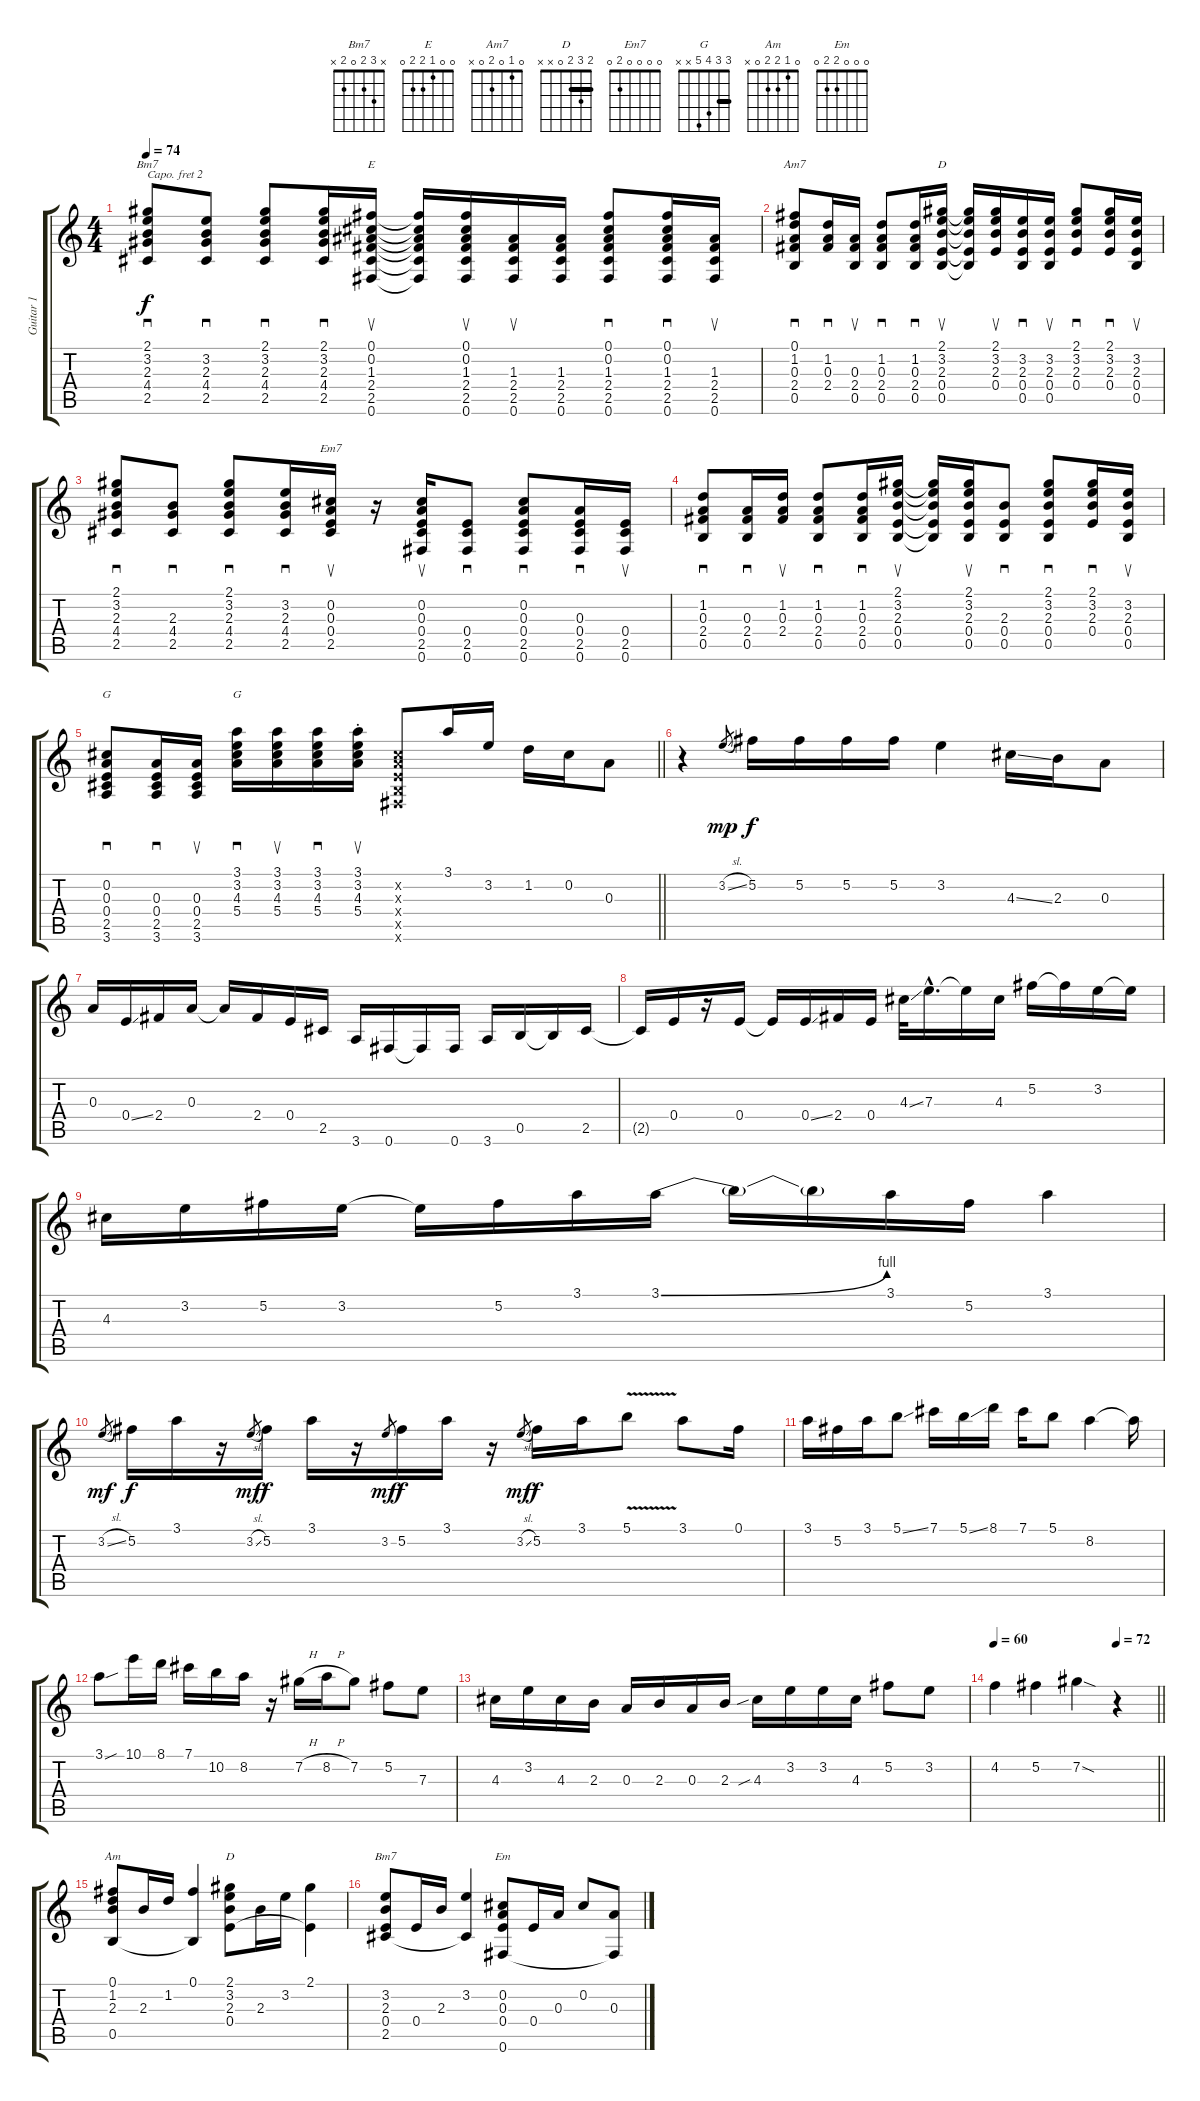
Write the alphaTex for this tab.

\track ("Guitar 1" "Guitar 1") {instrument acousticguitarsteel}
\staff {score tabs}
\capo 2
\tuning (E4 B3 G3 D3 A2 E2) {hide}
\chord ("Bm7" x 3 2 4 2 x) {barre 2}
\chord ("E" 0 0 1 2 2 0)
\chord ("Am7" 0 1 0 2 0 x)
\chord ("D" 2 3 2 0 0 x) {barre 2}
\chord ("Em7" 0 0 0 0 2 0)
\chord ("G" x 0 0 0 2 3)
\chord ("G" 3 3 4 5 x x) {barre 3}
\chord ("Am" 0 1 2 2 0 x)
\chord ("D" 2 3 2 0 x x) {barre 2}
\chord ("Bm7" x 3 2 0 2 x)
\chord ("Em" 0 0 0 2 2 0)
\ts (4 4)
\tempo 74
\clef g2
\ks c
(2.1 3.2 2.3 4.4 2.5).8{sd ch "Bm7" dy f} (3.2 2.3 4.4 2.5).8{sd} (2.1 3.2 2.3 4.4 2.5).8{sd} (2.1 3.2 2.3 4.4 2.5).16{sd} (0.1 0.2 1.3 2.4 2.5 0.6).16{su ch "E"} (0.1{t} 0.2{t} 1.3{t} 2.4{t} 2.5{t} 0.6{t}).16 (0.1 0.2 1.3 2.4 2.5 0.6).16{su} (1.3 2.4 2.5 0.6).16{su} (1.3 2.4 2.5 0.6).16 (0.1 0.2 1.3 2.4 2.5 0.6).8{sd} (0.1 0.2 1.3 2.4 2.5 0.6).16{sd} (1.3 2.4 2.5 0.6).16{su} |
(0.1 1.2 0.3 2.4 0.5).8{sd ch "Am7"} (1.2 0.3 2.4).16{sd} (0.3 2.4 0.5).16{su} (1.2 0.3 2.4 0.5).8{sd} (1.2 0.3 2.4 0.5).16{sd} (2.1 3.2 2.3 0.4 0.5).16{su ch "D"} (2.1{t} 3.2{t} 2.3{t} 0.4{t} 0.5{t}).16 (2.1 3.2 2.3 0.4).16{su} (3.2 2.3 0.4 0.5).16{sd} (3.2 2.3 0.4 0.5).16{su} (2.1 3.2 2.3 0.4).8{sd} (2.1 3.2 2.3 0.4).16{sd} (3.2 2.3 0.4 0.5).16{su} |
(2.1 3.2 2.3 4.4 2.5).8{sd} (2.3 4.4 2.5).8{sd} (2.1 3.2 2.3 4.4 2.5).8{sd} (3.2 2.3 4.4 2.5).16{sd} (0.2 0.3 0.4 2.5).16{su ch "Em7"} r.16 (0.2 0.3 0.4 2.5 0.6).16{su} (0.4 2.5 0.6).8{sd} (0.2 0.3 0.4 2.5 0.6).8{sd} (0.3 0.4 2.5 0.6).16{sd} (0.4 2.5 0.6).16{su} |
(1.2 0.3 2.4 0.5).8{sd} (0.3 2.4 0.5).16{sd} (1.2 0.3 2.4).16{su} (1.2 0.3 2.4 0.5).8{sd} (1.2 0.3 2.4 0.5).16{sd} (2.1 3.2 2.3 0.4 0.5).16{su} (2.1{t} 3.2{t} 2.3{t} 0.4{t} 0.5{t}).16 (2.1 3.2 2.3 0.4 0.5).16{su} (2.3 0.4 0.5).8{sd} (2.1 3.2 2.3 0.4 0.5).8{sd} (2.1 3.2 2.3 0.4).16{sd} (3.2 2.3 0.4 0.5).16{su} |
\barLineRight lightlight
(0.2 0.3 0.4 2.5 3.6).8{sd ch "G"} (0.3 0.4 2.5 3.6).16{sd} (0.3 0.4 2.5 3.6).16{su} (3.1 3.2 4.3 5.4).16{sd ch "G" volume 13} (3.1 3.2 4.3 5.4).16{su} (3.1 3.2 4.3 5.4).16{sd} (3.1 3.2 4.3{st} 5.4).16{su} (0.2{x} 0.3{x} 0.4{x} 0.5{x} 0.6{x}).8 3.1.16{volume 15 balance 10} 3.2.16 1.2.16 0.2.16 0.3.8 |
r.4 3.2{sl}.8{gr dy mp} 5.2.16{dy f} 5.2.16 5.2.16 5.2.16 3.2.4 4.3{ss}.16 2.3.16 0.3.8 |
0.3.16 0.4{ss}.16 2.4.16 0.3.16 0.3{t}.16 2.4.16 0.4.16 2.5.16 3.6.16 0.6.16 0.6{t}.16 0.6.16 3.6.16 0.5.16 0.5{t}.16 2.5.16 |
2.5{t}.16 0.4.16 r.16 0.4.16 0.4{t}.16 0.4{ss}.16 2.4.16 0.4.16 4.3{ss}.32 7.3{hac}.16{d} 7.3{t}.16 4.3.16 5.2.16 5.2{t}.16 3.2.16 3.2{t}.16 |
4.3.16 3.2.16 5.2.16 3.2.16 3.2{t}.16 5.2.16 3.1.16 3.1{be (bend 0 0 60 4)}.16 3.1{t}.16 3.1{t}.16 3.1.16 5.2.16 3.1.4 |
3.2{sl}.8{gr dy mf} 5.2.16{dy f} 3.1.16 r.16 3.2{sl}.8{gr dy mf} 5.2.16{dy f} 3.1.16 r.16 3.2.8{gr dy mf} 5.2.16{dy f} 3.1.16 r.16 3.2{sl}.8{gr dy mf} 5.2.16{dy f} 3.1.16 5.1{v}.8 3.1.8 0.1.16 |
3.1.16 5.2.16 3.1.16 5.1{ss}.8 7.1.16 5.1{ss}.16 8.1.16 7.1.16 5.1.8 8.2.4 8.2{t}.16 |
3.1{sou}.8 10.1.16 8.1.16 7.1.16 10.2.16 8.2.16 r.16 7.2{h}.16 8.2{h}.16 7.2.8 5.2.8 7.3.8 |
4.3.16 3.2.16 4.3.16 2.3.16 0.3.16 2.3.16 0.3.16 2.3.16 4.3{sib}.16 3.2.16 3.2.16 4.3.16 5.2.8 3.2.8 |
\tempo 60
\tempo (72 0.75)
\barLineRight lightlight
4.2.4 5.2.4 7.2{sod}.4 r.4{volume 11} |
(0.1 1.2 2.3 0.5).8{ch "Am"} 2.3.16 1.2.16 (0.1 0.5{t}).4 (2.1 3.2 2.3 0.4).8{ch "D"} 2.3.16 3.2.16 (2.1 0.4{t}).4 |
(3.2 2.3 0.4 2.5).8{ch "Bm7"} 0.4.16 2.3.16 (3.2 2.5{t}).4 (0.2 0.3 0.4 0.6).8{ch "Em"} 0.4.16 0.3.16 0.2.8 (0.3 0.6{t}).8
